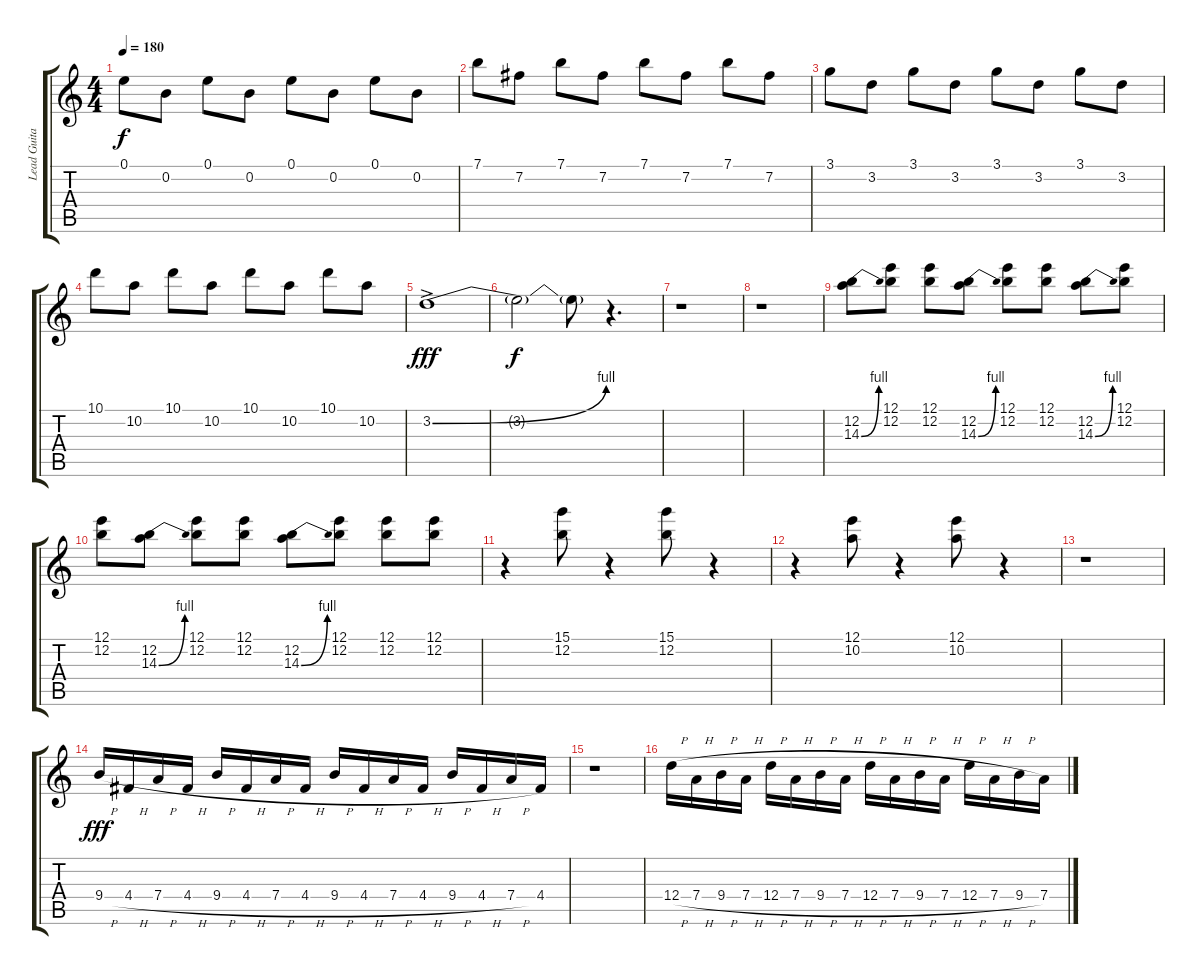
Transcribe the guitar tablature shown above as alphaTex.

\track ("Lead Guitar #1" "Lead Guita") {instrument overdrivenguitar}
\staff {score tabs}
\tuning (E4 B3 G3 D3 A2 E2) {hide}
\ts (4 4)
\tempo 180
\clef g2
\ks c
0.1.8{dy f} 0.2.8 0.1.8 0.2.8 0.1.8 0.2.8 0.1.8 0.2.8 |
7.1.8 7.2.8 7.1.8 7.2.8 7.1.8 7.2.8 7.1.8 7.2.8 |
3.1.8 3.2.8 3.1.8 3.2.8 3.1.8 3.2.8 3.1.8 3.2.8 |
10.1.8 10.2.8 10.1.8 10.2.8 10.1.8 10.2.8 10.1.8 10.2.8 |
3.2{be (bend 0 0 60 4) ac}.1{dy fff} |
3.2{t}.2{dy f} 3.2{t}.8 r.4{d} |
r.1 |
r.1 |
(12.2 14.3{be (bend 0 0 60 4)}).8 (12.1 12.2).8 (12.1 12.2).8 (12.2 14.3{be (bend 0 0 60 4)}).8 (12.1 12.2).8 (12.1 12.2).8 (12.2 14.3{be (bend 0 0 60 4)}).8 (12.1 12.2).8 |
(12.1 12.2).8 (12.2 14.3{be (bend 0 0 60 4)}).8 (12.1 12.2).8 (12.1 12.2).8 (12.2 14.3{be (bend 0 0 60 4)}).8 (12.1 12.2).8 (12.1 12.2).8 (12.1 12.2).8 |
r.4 (15.1 12.2).8 r.4 (15.1 12.2).8 r.4 |
r.4 (12.1 10.2).8 r.4 (12.1 10.2).8 r.4 |
r.1 |
9.4{h}.16{dy fff} 4.4{h}.16 7.4{h}.16 4.4{h}.16 9.4{h}.16 4.4{h}.16 7.4{h}.16 4.4{h}.16 9.4{h}.16 4.4{h}.16 7.4{h}.16 4.4{h}.16 9.4{h}.16 4.4{h}.16 7.4{h}.16 4.4.16 |
r.1 |
12.4{h}.16 7.4{h}.16 9.4{h}.16 7.4{h}.16 12.4{h}.16 7.4{h}.16 9.4{h}.16 7.4{h}.16 12.4{h}.16 7.4{h}.16 9.4{h}.16 7.4{h}.16 12.4{h}.16 7.4{h}.16 9.4{h}.16 7.4.16
